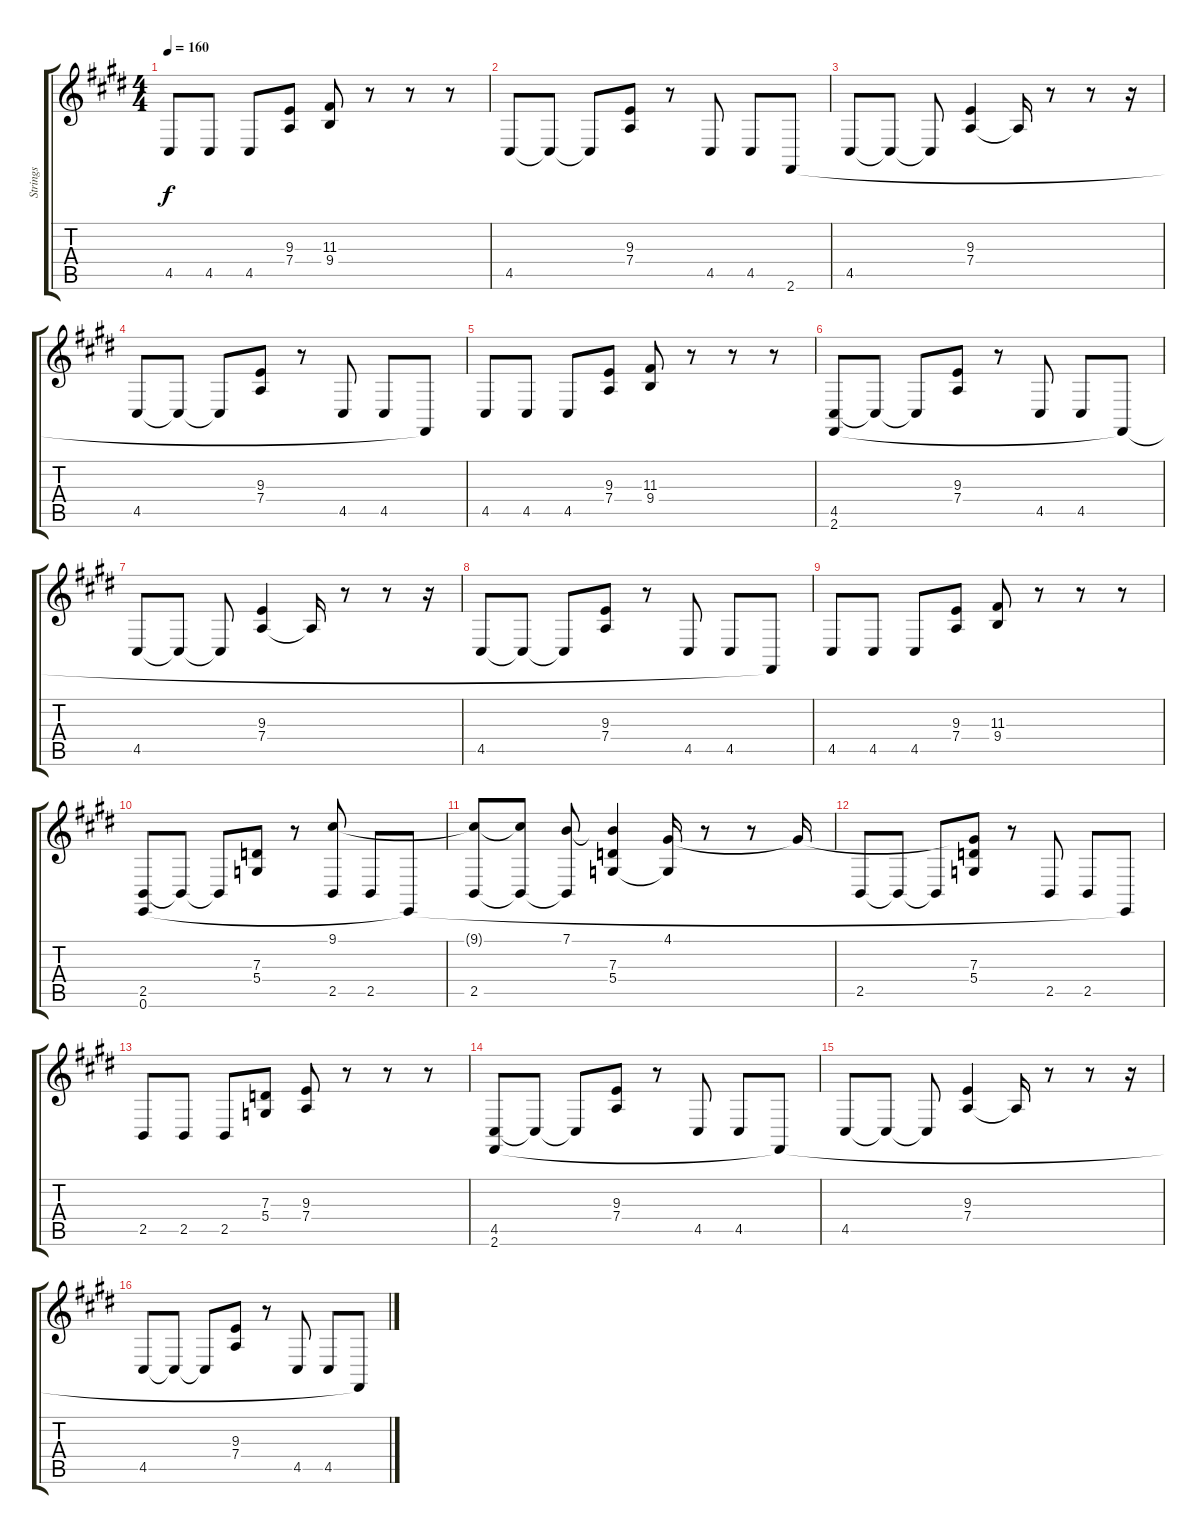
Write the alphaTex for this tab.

\track ("Strings" "Strings") {instrument stringensemble1}
\staff {score tabs}
\tuning (E4 B3 G3 D3 A2 E2) {hide}
\ts (4 4)
\tempo 160
\clef g2
\ks c#minor
4.5.8{dy f} 4.5.8 4.5.8 (9.3 7.4).8 (11.3 9.4).8 r.8 r.8 r.8 |
4.5.8{volume 13} 4.5{t}.8 4.5{t}.8 (9.3 7.4).8 r.8 4.5.8 4.5.8 2.6{t}.8 |
4.5.8 4.5{t}.8 4.5{t}.8 (9.3 7.4).4 7.4{t}.16 r.8 r.8 r.16 |
4.5.8{volume 13} 4.5{t}.8 4.5{t}.8 (9.3 7.4).8 r.8 4.5.8 4.5.8 2.6{t}.8 |
4.5.8 4.5.8 4.5.8 (9.3 7.4).8 (11.3 9.4).8 r.8 r.8 r.8 |
(4.5 2.6).8{volume 13} 4.5{t}.8 4.5{t}.8 (9.3 7.4).8 r.8 4.5.8 4.5.8 2.6{t}.8 |
4.5.8 4.5{t}.8 4.5{t}.8 (9.3 7.4).4 7.4{t}.16 r.8 r.8 r.16 |
4.5.8{volume 13} 4.5{t}.8 4.5{t}.8 (9.3 7.4).8 r.8 4.5.8 4.5.8 2.6{t}.8 |
4.5.8 4.5.8 4.5.8 (9.3 7.4).8 (11.3 9.4).8 r.8 r.8 r.8 |
(2.5 0.6).8{volume 13} 2.5{t}.8 2.5{t}.8 (7.3 5.4).8 r.8 (9.1 2.5).8 2.5.8 0.6{t}.8 |
(9.1{t} 2.5).8 (9.1{t} 2.5{t}).8 (7.1 2.5{t}).8 (7.1{t} 7.3 5.4).4 (4.1 5.4{t}).16 r.8 r.8 4.1{t}.16 |
2.5.8{volume 13} 2.5{t}.8 2.5{t}.8 (4.1{t} 7.3 5.4).8 r.8 2.5.8 2.5.8 0.6{t}.8 |
2.5.8 2.5.8 2.5.8 (7.3 5.4).8 (9.3 7.4).8 r.8 r.8 r.8 |
(4.5 2.6).8{volume 13} 4.5{t}.8 4.5{t}.8 (9.3 7.4).8 r.8 4.5.8 4.5.8 2.6{t}.8 |
4.5.8 4.5{t}.8 4.5{t}.8 (9.3 7.4).4 7.4{t}.16 r.8 r.8 r.16 |
4.5.8{volume 13} 4.5{t}.8 4.5{t}.8 (9.3 7.4).8 r.8 4.5.8 4.5.8 2.6{t}.8
